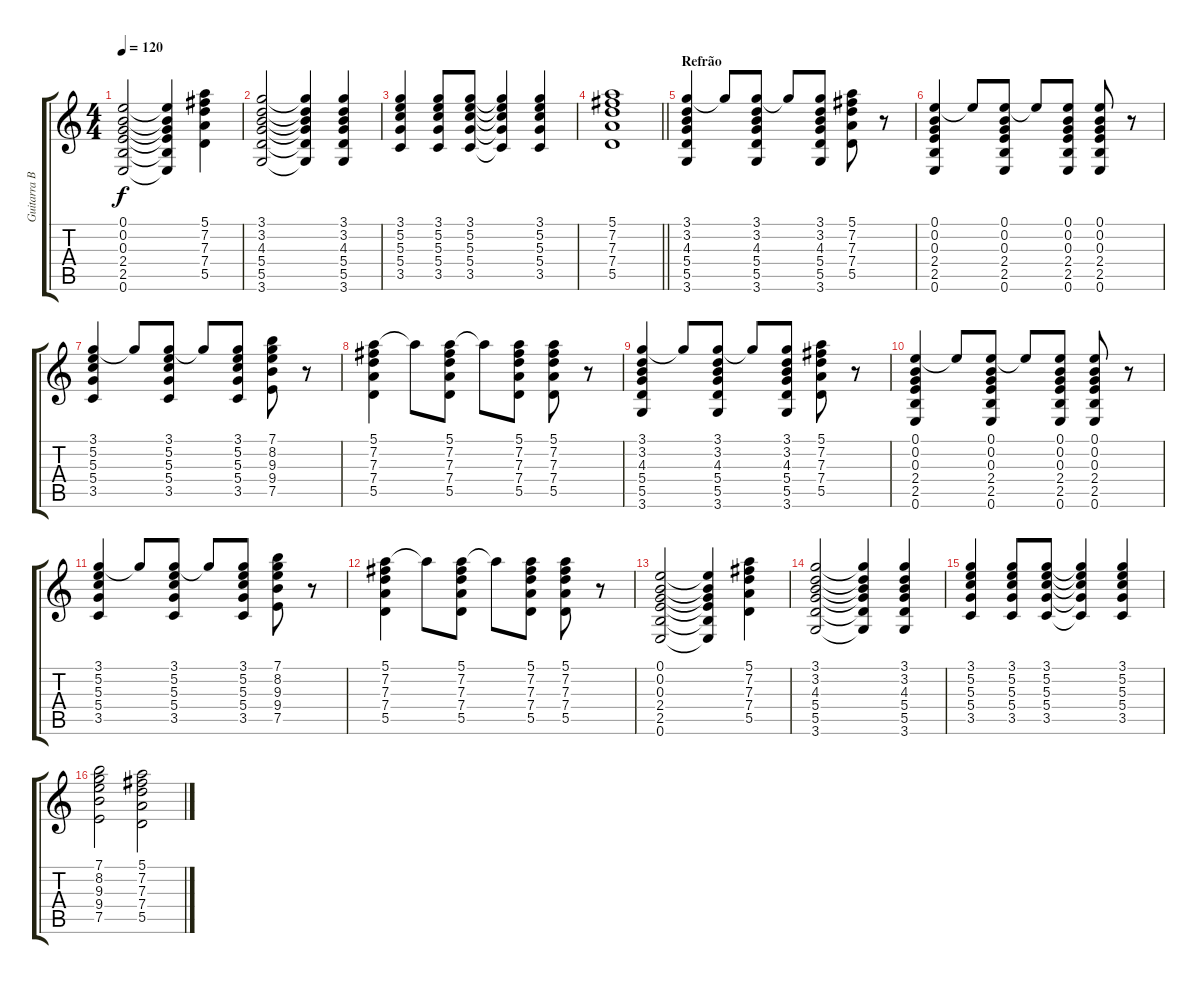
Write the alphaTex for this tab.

\track ("Guitarra Base" "Guitarra B") {instrument acousticguitarsteel}
\staff {score tabs}
\tuning (E4 B3 G3 D3 A2 E2) {hide}
\ts (4 4)
\tempo 120
\clef g2
\ks c
(0.1 0.2 0.3 2.4 2.5 0.6).2{dy f} (0.1{t} 0.2{t} 0.3{t} 2.4{t} 2.5{t} 0.6{t}).4 (5.1 7.2 7.3 7.4 5.5).4 |
(3.1 3.2 4.3 5.4 5.5 3.6).2 (3.1{t} 3.2{t} 4.3{t} 5.4{t} 5.5{t} 3.6{t}).4 (3.1 3.2 4.3 5.4 5.5 3.6).4 |
(3.1 5.2 5.3 5.4 3.5).4 (3.1 5.2 5.3 5.4 3.5).8 (3.1 5.2 5.3 5.4 3.5).8 (3.1{t} 5.2{t} 5.3{t} 5.4{t} 3.5{t}).4 (3.1 5.2 5.3 5.4 3.5).4 |
\barLineRight lightlight
(5.1 7.2 7.3 7.4 5.5).1 |
\section ("" "Refrão")
(3.1 3.2 4.3 5.4 5.5 3.6).4 3.1{t}.8 (3.1 3.2 4.3 5.4 5.5 3.6).8 3.1{t}.8 (3.1 3.2 4.3 5.4 5.5 3.6).8 (5.1 7.2 7.3 7.4 5.5).8 r.8 |
(0.1 0.2 0.3 2.4 2.5 0.6).4 0.1{t}.8 (0.1 0.2 0.3 2.4 2.5 0.6).8 0.1{t}.8 (0.1 0.2 0.3 2.4 2.5 0.6).8 (0.1 0.2 0.3 2.4 2.5 0.6).8 r.8 |
(3.1 5.2 5.3 5.4 3.5).4 3.1{t}.8 (3.1 5.2 5.3 5.4 3.5).8 3.1{t}.8 (3.1 5.2 5.3 5.4 3.5).8 (7.1 8.2 9.3 9.4 7.5).8 r.8 |
(5.1 7.2 7.3 7.4 5.5).4 5.1{t}.8 (5.1 7.2 7.3 7.4 5.5).8 5.1{t}.8 (5.1 7.2 7.3 7.4 5.5).8 (5.1 7.2 7.3 7.4 5.5).8 r.8 |
(3.1 3.2 4.3 5.4 5.5 3.6).4 3.1{t}.8 (3.1 3.2 4.3 5.4 5.5 3.6).8 3.1{t}.8 (3.1 3.2 4.3 5.4 5.5 3.6).8 (5.1 7.2 7.3 7.4 5.5).8 r.8 |
(0.1 0.2 0.3 2.4 2.5 0.6).4 0.1{t}.8 (0.1 0.2 0.3 2.4 2.5 0.6).8 0.1{t}.8 (0.1 0.2 0.3 2.4 2.5 0.6).8 (0.1 0.2 0.3 2.4 2.5 0.6).8 r.8 |
(3.1 5.2 5.3 5.4 3.5).4 3.1{t}.8 (3.1 5.2 5.3 5.4 3.5).8 3.1{t}.8 (3.1 5.2 5.3 5.4 3.5).8 (7.1 8.2 9.3 9.4 7.5).8 r.8 |
(5.1 7.2 7.3 7.4 5.5).4 5.1{t}.8 (5.1 7.2 7.3 7.4 5.5).8 5.1{t}.8 (5.1 7.2 7.3 7.4 5.5).8 (5.1 7.2 7.3 7.4 5.5).8 r.8 |
(0.1 0.2 0.3 2.4 2.5 0.6).2 (0.1{t} 0.2{t} 0.3{t} 2.4{t} 2.5{t} 0.6{t}).4 (5.1 7.2 7.3 7.4 5.5).4 |
(3.1 3.2 4.3 5.4 5.5 3.6).2 (3.1{t} 3.2{t} 4.3{t} 5.4{t} 5.5{t} 3.6{t}).4 (3.1 3.2 4.3 5.4 5.5 3.6).4 |
(3.1 5.2 5.3 5.4 3.5).4 (3.1 5.2 5.3 5.4 3.5).8 (3.1 5.2 5.3 5.4 3.5).8 (3.1{t} 5.2{t} 5.3{t} 5.4{t} 3.5{t}).4 (3.1 5.2 5.3 5.4 3.5).4 |
(7.1 8.2 9.3 9.4 7.5).2 (5.1 7.2 7.3 7.4 5.5).2
